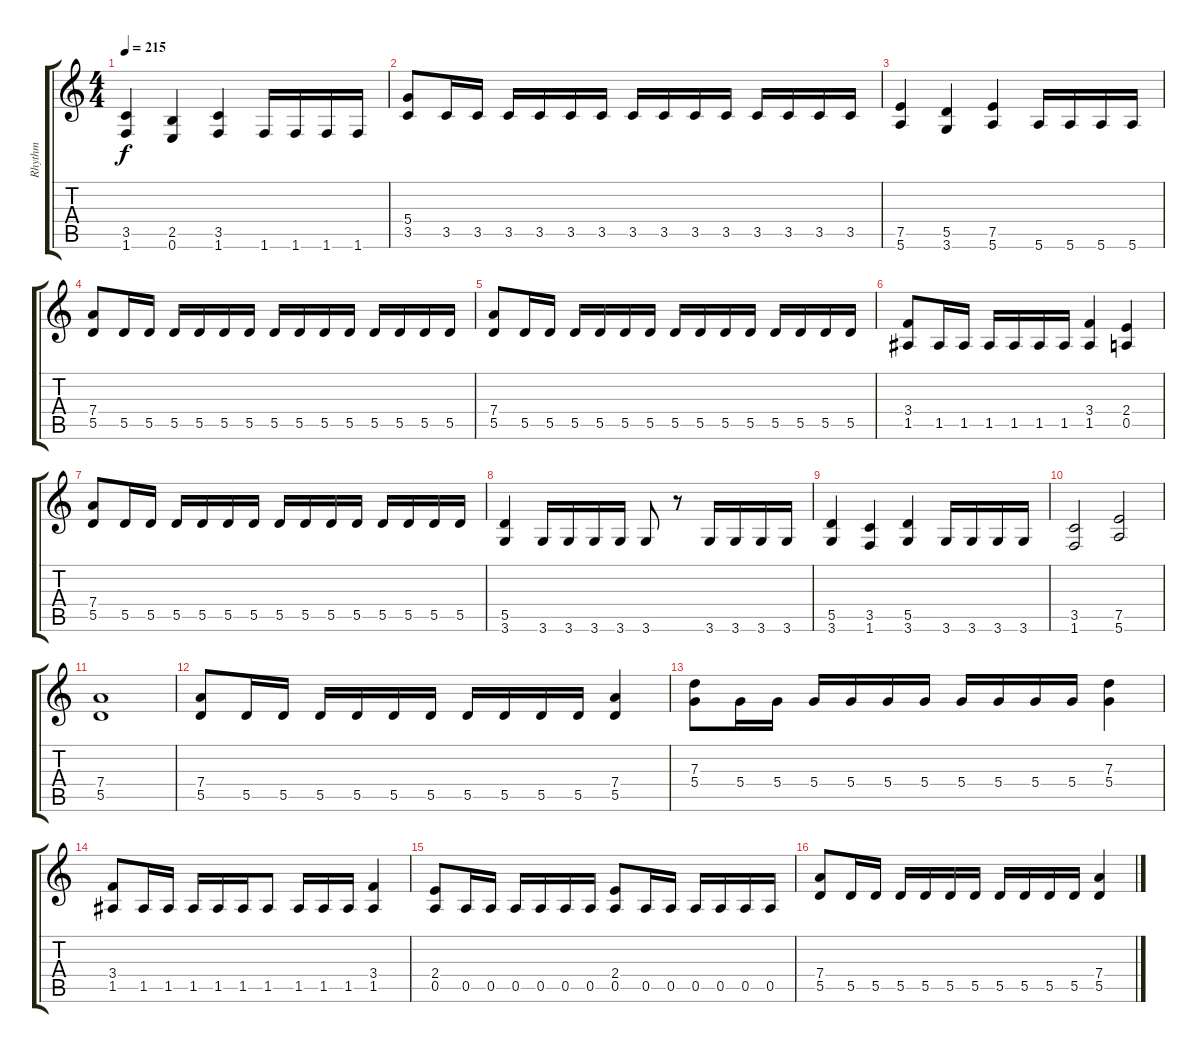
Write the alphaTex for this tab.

\track ("Rhythm" "Rhythm") {instrument distortionguitar}
\staff {score tabs}
\tuning (E4 B3 G3 D3 A2 E2) {hide}
\ts (4 4)
\tempo 215
\clef g2
\ks c
(3.5 1.6).4{dy f} (2.5 0.6).4 (3.5 1.6).4 1.6.16 1.6.16 1.6.16 1.6.16 |
(5.4 3.5).8 3.5.16 3.5.16 3.5.16 3.5.16 3.5.16 3.5.16 3.5.16 3.5.16 3.5.16 3.5.16 3.5.16 3.5.16 3.5.16 3.5.16 |
(7.5 5.6).4 (5.5 3.6).4 (7.5 5.6).4 5.6.16 5.6.16 5.6.16 5.6.16 |
(7.4 5.5).8 5.5.16 5.5.16 5.5.16 5.5.16 5.5.16 5.5.16 5.5.16 5.5.16 5.5.16 5.5.16 5.5.16 5.5.16 5.5.16 5.5.16 |
(7.4 5.5).8 5.5.16 5.5.16 5.5.16 5.5.16 5.5.16 5.5.16 5.5.16 5.5.16 5.5.16 5.5.16 5.5.16 5.5.16 5.5.16 5.5.16 |
(3.4 1.5).8 1.5.16 1.5.16 1.5.16 1.5.16 1.5.16 1.5.16 (3.4 1.5).4 (2.4 0.5).4 |
(7.4 5.5).8 5.5.16 5.5.16 5.5.16 5.5.16 5.5.16 5.5.16 5.5.16 5.5.16 5.5.16 5.5.16 5.5.16 5.5.16 5.5.16 5.5.16 |
(5.5 3.6).4 3.6.16 3.6.16 3.6.16 3.6.16 3.6.8 r.8 3.6.16 3.6.16 3.6.16 3.6.16 |
(5.5 3.6).4 (3.5 1.6).4 (5.5 3.6).4 3.6.16 3.6.16 3.6.16 3.6.16 |
(3.5 1.6).2 (7.5 5.6).2 |
(7.4 5.5).1 |
(7.4 5.5).8 5.5.16 5.5.16 5.5.16 5.5.16 5.5.16 5.5.16 5.5.16 5.5.16 5.5.16 5.5.16 (7.4 5.5).4 |
(7.3 5.4).8 5.4.16 5.4.16 5.4.16 5.4.16 5.4.16 5.4.16 5.4.16 5.4.16 5.4.16 5.4.16 (7.3 5.4).4 |
(3.4 1.5).8 1.5.16 1.5.16 1.5.16 1.5.16 1.5.16 1.5.8 1.5.16 1.5.16 1.5.16 (3.4 1.5).4 |
(2.4 0.5).8 0.5.16 0.5.16 0.5.16 0.5.16 0.5.16 0.5.16 (2.4 0.5).8 0.5.16 0.5.16 0.5.16 0.5.16 0.5.16 0.5.16 |
(7.4 5.5).8 5.5.16 5.5.16 5.5.16 5.5.16 5.5.16 5.5.16 5.5.16 5.5.16 5.5.16 5.5.16 (7.4 5.5).4
